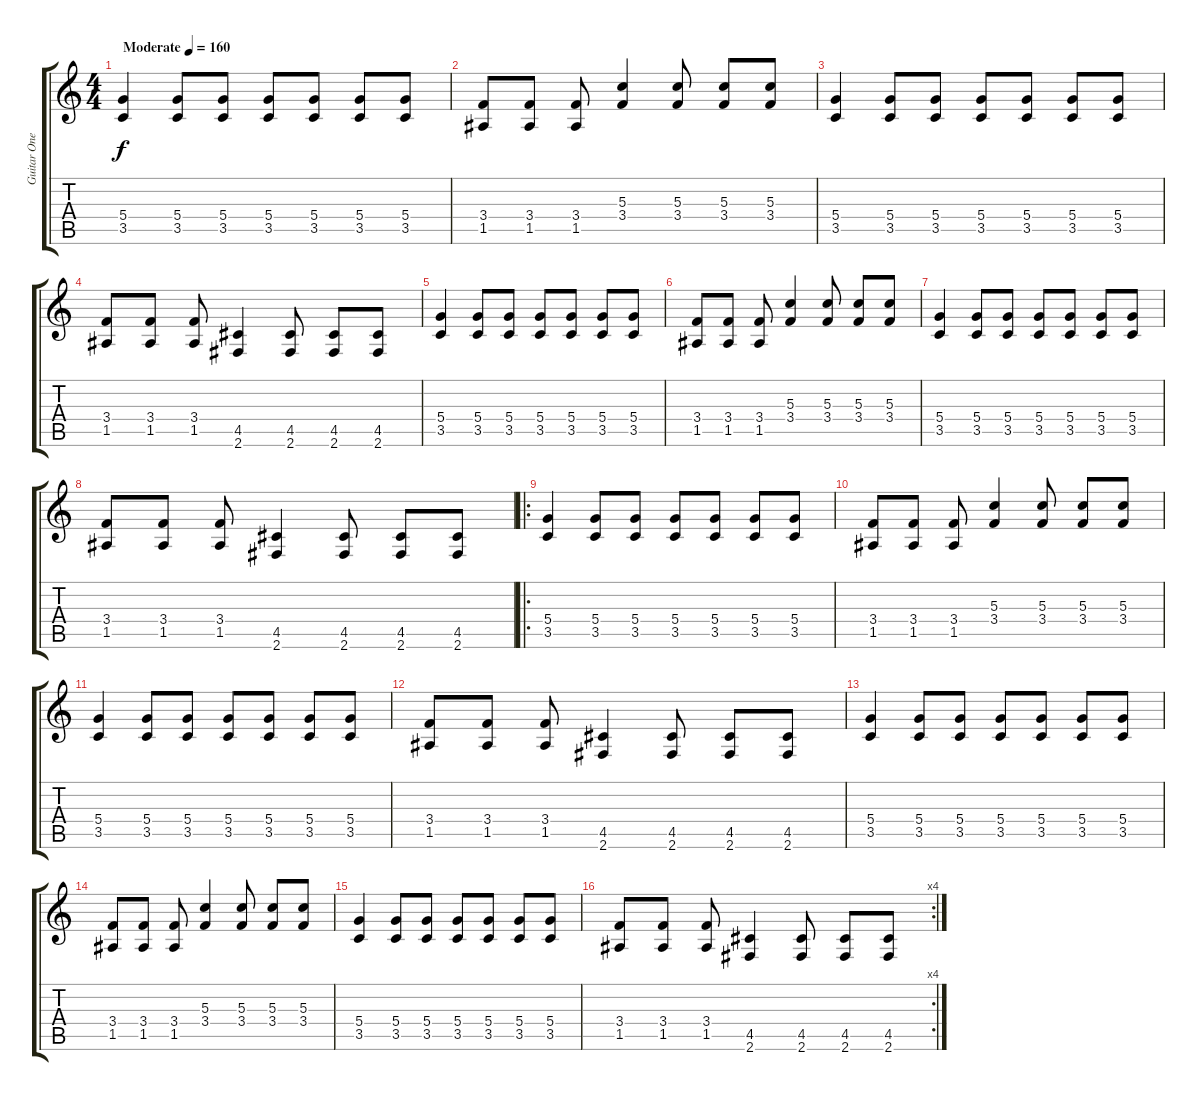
\track ("Guitar One" "Guitar One") {instrument distortionguitar}
\staff {score tabs}
\tuning (E4 B3 G3 D3 A2 E2) {hide}
\ts (4 4)
\tempo (160 "Moderate")
\clef g2
\ks c
(5.4 3.5).4{dy f instrument distortionguitar} (5.4 3.5).8 (5.4 3.5).8 (5.4 3.5).8 (5.4 3.5).8 (5.4 3.5).8 (5.4 3.5).8 |
(3.4 1.5).8 (3.4 1.5).8 (3.4 1.5).8 (5.3 3.4).4 (5.3 3.4).8 (5.3 3.4).8 (5.3 3.4).8 |
(5.4 3.5).4 (5.4 3.5).8 (5.4 3.5).8 (5.4 3.5).8 (5.4 3.5).8 (5.4 3.5).8 (5.4 3.5).8 |
(3.4 1.5).8 (3.4 1.5).8 (3.4 1.5).8 (4.5 2.6).4 (4.5 2.6).8 (4.5 2.6).8 (4.5 2.6).8 |
(5.4 3.5).4 (5.4 3.5).8 (5.4 3.5).8 (5.4 3.5).8 (5.4 3.5).8 (5.4 3.5).8 (5.4 3.5).8 |
(3.4 1.5).8 (3.4 1.5).8 (3.4 1.5).8 (5.3 3.4).4 (5.3 3.4).8 (5.3 3.4).8 (5.3 3.4).8 |
(5.4 3.5).4 (5.4 3.5).8 (5.4 3.5).8 (5.4 3.5).8 (5.4 3.5).8 (5.4 3.5).8 (5.4 3.5).8 |
(3.4 1.5).8 (3.4 1.5).8 (3.4 1.5).8 (4.5 2.6).4 (4.5 2.6).8 (4.5 2.6).8 (4.5 2.6).8 |
\ro
(5.4 3.5).4 (5.4 3.5).8 (5.4 3.5).8 (5.4 3.5).8 (5.4 3.5).8 (5.4 3.5).8 (5.4 3.5).8 |
(3.4 1.5).8 (3.4 1.5).8 (3.4 1.5).8 (5.3 3.4).4 (5.3 3.4).8 (5.3 3.4).8 (5.3 3.4).8 |
(5.4 3.5).4 (5.4 3.5).8 (5.4 3.5).8 (5.4 3.5).8 (5.4 3.5).8 (5.4 3.5).8 (5.4 3.5).8 |
(3.4 1.5).8 (3.4 1.5).8 (3.4 1.5).8 (4.5 2.6).4 (4.5 2.6).8 (4.5 2.6).8 (4.5 2.6).8 |
(5.4 3.5).4 (5.4 3.5).8 (5.4 3.5).8 (5.4 3.5).8 (5.4 3.5).8 (5.4 3.5).8 (5.4 3.5).8 |
(3.4 1.5).8 (3.4 1.5).8 (3.4 1.5).8 (5.3 3.4).4 (5.3 3.4).8 (5.3 3.4).8 (5.3 3.4).8 |
(5.4 3.5).4 (5.4 3.5).8 (5.4 3.5).8 (5.4 3.5).8 (5.4 3.5).8 (5.4 3.5).8 (5.4 3.5).8 |
\rc 4
(3.4 1.5).8 (3.4 1.5).8 (3.4 1.5).8 (4.5 2.6).4 (4.5 2.6).8 (4.5 2.6).8 (4.5 2.6).8
